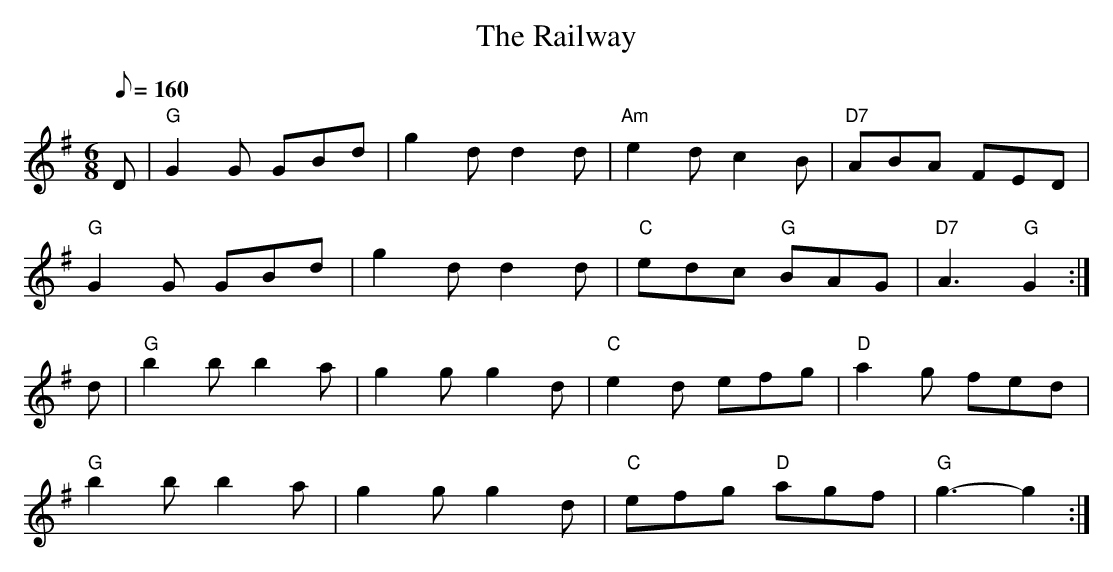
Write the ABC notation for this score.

X:1
T: Railway, The
M: 6/8
L: 1/8
Q: 160
K: Gmaj
D | "G" G2 G GBd | g2 d d2 d | "Am" e2 d c2 B | "D7" ABA FED |
    "G" G2 G GBd | g2 d d2 d | "C" edc "G" BAG | "D7" A3 "G" G2 :|
d | "G" b2 b b2 a | g2 g g2 d | "C" e2 d efg | "D" a2 g fed |
       "G" b2 b b2 a | g2 g g2 d | "C" efg "D" agf | "G" g3-g2 :|
